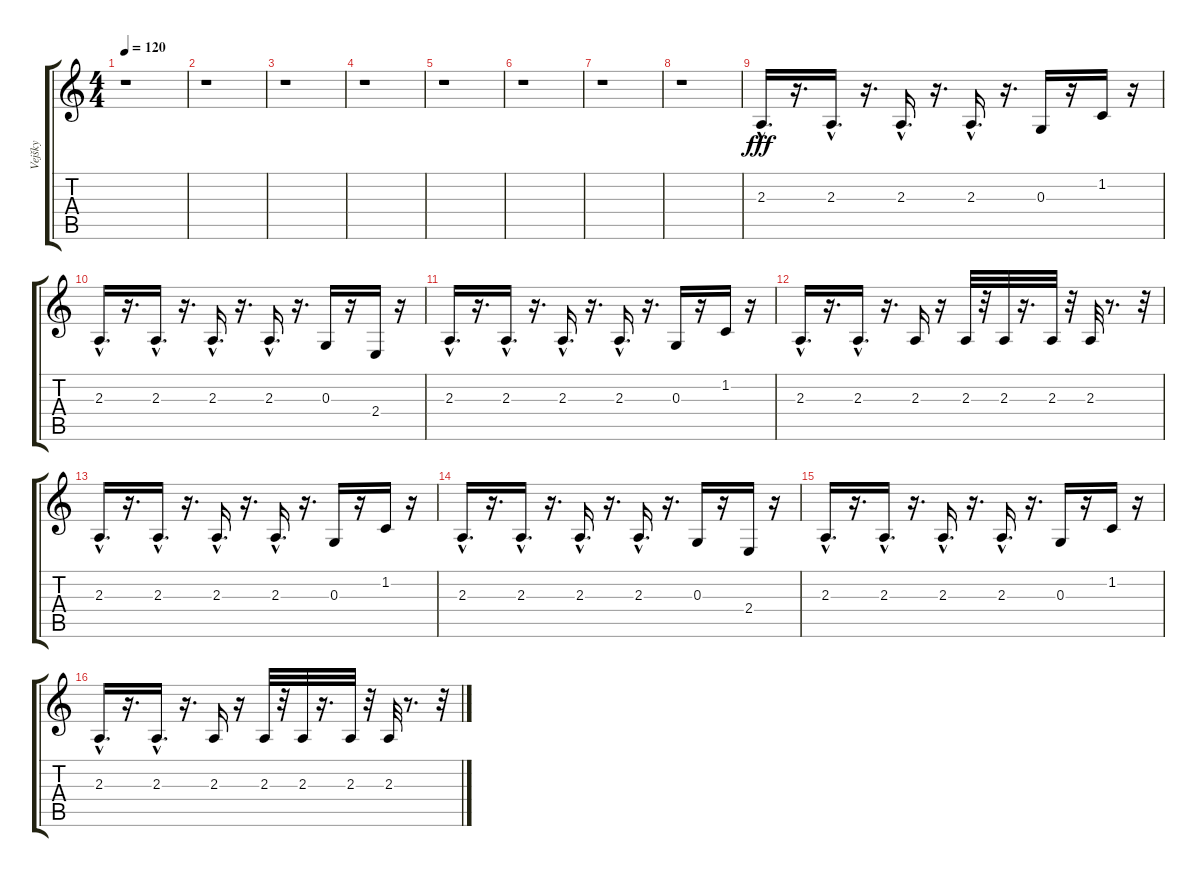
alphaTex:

\track ("Vejšky" "Vejšky") {instrument lead2sawtooth}
\staff {score tabs}
\tuning (E4 B3 G3 D3 A2 E2) {hide}
\ts (4 4)
\tempo 120
\clef g2
\ks c
r.1{dy fff} |
r.1 |
r.1 |
r.1 |
r.1 |
r.1 |
r.1 |
r.1 |
2.3{hac}.16{d} r.16{d} 2.3{hac}.16{d} r.16{d} 2.3{hac}.16{d} r.16{d} 2.3{hac}.16{d} r.16{d} 0.3.16 r.16 1.2.16 r.16 |
2.3{hac}.16{d} r.16{d} 2.3{hac}.16{d} r.16{d} 2.3{hac}.16{d} r.16{d} 2.3{hac}.16{d} r.16{d} 0.3.16 r.16 2.4.16 r.16 |
2.3{hac}.16{d} r.16{d} 2.3{hac}.16{d} r.16{d} 2.3{hac}.16{d} r.16{d} 2.3{hac}.16{d} r.16{d} 0.3.16 r.16 1.2.16 r.16 |
2.3{hac}.16{d} r.16{d} 2.3{hac}.16{d} r.16{d} 2.3.16 r.16 2.3.32 r.32 2.3.32 r.16{d} 2.3.32 r.32 2.3.32 r.8{d} r.32 |
2.3{hac}.16{d} r.16{d} 2.3{hac}.16{d} r.16{d} 2.3{hac}.16{d} r.16{d} 2.3{hac}.16{d} r.16{d} 0.3.16 r.16 1.2.16 r.16 |
2.3{hac}.16{d} r.16{d} 2.3{hac}.16{d} r.16{d} 2.3{hac}.16{d} r.16{d} 2.3{hac}.16{d} r.16{d} 0.3.16 r.16 2.4.16 r.16 |
2.3{hac}.16{d} r.16{d} 2.3{hac}.16{d} r.16{d} 2.3{hac}.16{d} r.16{d} 2.3{hac}.16{d} r.16{d} 0.3.16 r.16 1.2.16 r.16 |
2.3{hac}.16{d} r.16{d} 2.3{hac}.16{d} r.16{d} 2.3.16 r.16 2.3.32 r.32 2.3.32 r.16{d} 2.3.32 r.32 2.3.32 r.8{d} r.32
